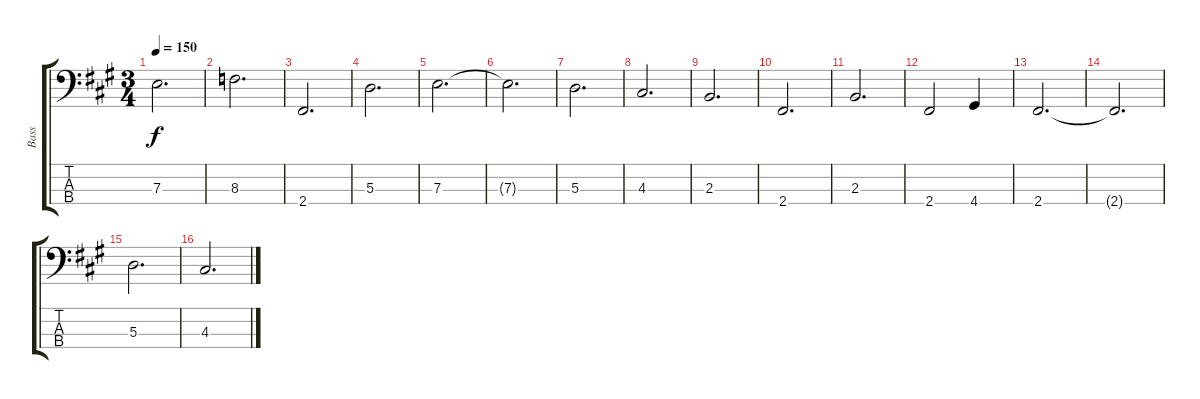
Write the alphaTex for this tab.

\track ("Bass" "Bass") {instrument acousticbass}
\staff {score tabs}
\tuning (G2 D2 A1 E1) {hide}
\ts (3 4)
\tempo 150
\clef f4
\ks f#minor
7.3.2{d dy f} |
8.3.2{d} |
2.4.2{d} |
5.3.2{d} |
7.3.2{d} |
7.3{t}.2{d} |
5.3.2{d} |
4.3.2{d} |
2.3.2{d} |
2.4.2{d} |
2.3.2{d} |
2.4.2 4.4.4 |
2.4.2{d} |
2.4{t}.2{d} |
5.3.2{d} |
4.3.2{d}
